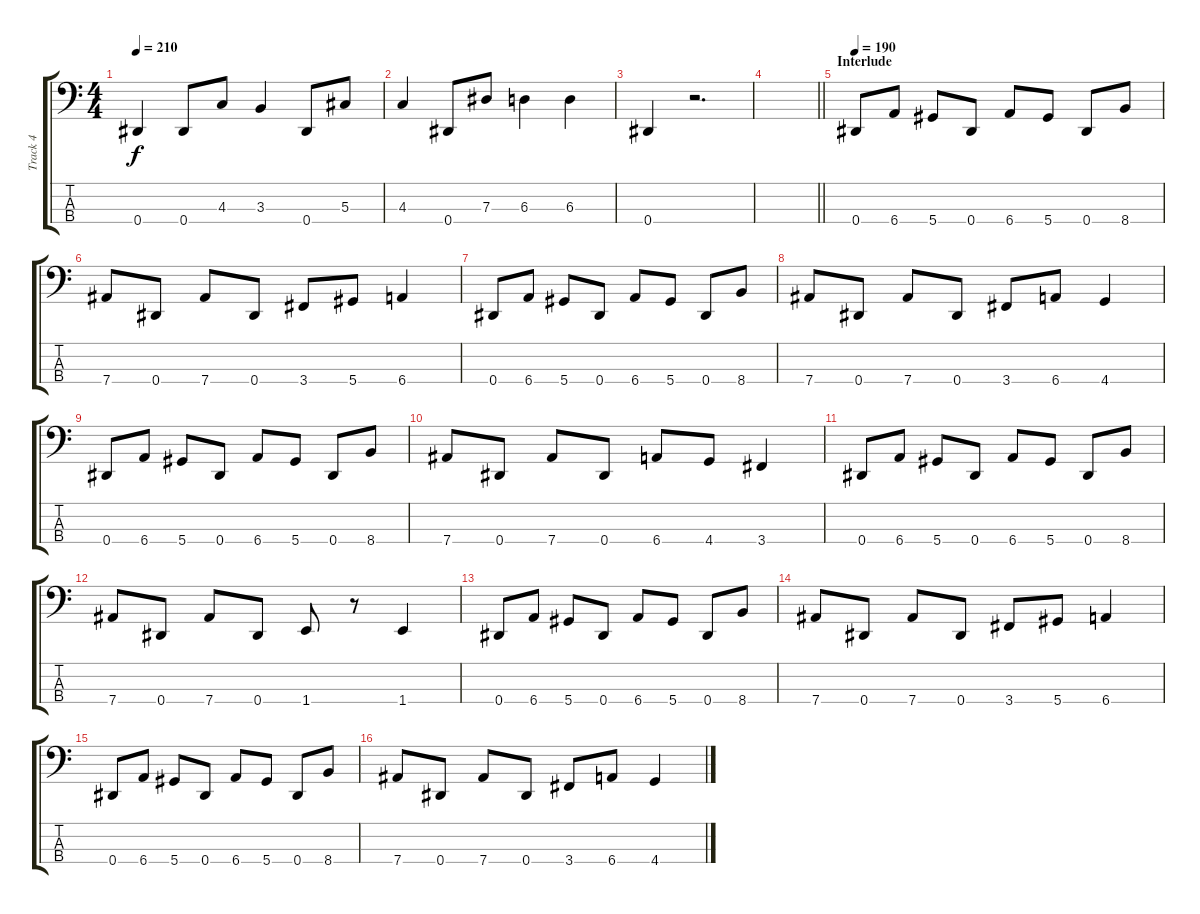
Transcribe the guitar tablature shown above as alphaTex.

\track ("Track 4" "Track 4") {instrument electricbasspick}
\staff {score tabs}
\tuning (Gb2 Db2 Ab1 Eb1) {hide}
\ts (4 4)
\tempo 210
\clef f4
\ks c
0.4.4{dy f} 0.4.8 4.3.8 3.3.4 0.4.8 5.3.8 |
4.3.4 0.4.8 7.3.8 6.3.4 6.3.4 |
0.4.4 r.2{d} |
\barLineRight lightlight
|
\section ("" "Interlude")
\tempo 190
0.4.8 6.4.8 5.4.8 0.4.8 6.4.8 5.4.8 0.4.8 8.4.8 |
7.4.8 0.4.8 7.4.8 0.4.8 3.4.8 5.4.8 6.4.4 |
0.4.8 6.4.8 5.4.8 0.4.8 6.4.8 5.4.8 0.4.8 8.4.8 |
7.4.8 0.4.8 7.4.8 0.4.8 3.4.8 6.4.8 4.4.4 |
0.4.8 6.4.8 5.4.8 0.4.8 6.4.8 5.4.8 0.4.8 8.4.8 |
7.4.8 0.4.8 7.4.8 0.4.8 6.4.8 4.4.8 3.4.4 |
0.4.8 6.4.8 5.4.8 0.4.8 6.4.8 5.4.8 0.4.8 8.4.8 |
7.4.8 0.4.8 7.4.8 0.4.8 1.4.8 r.8 1.4.4 |
0.4.8 6.4.8 5.4.8 0.4.8 6.4.8 5.4.8 0.4.8 8.4.8 |
7.4.8 0.4.8 7.4.8 0.4.8 3.4.8 5.4.8 6.4.4 |
0.4.8 6.4.8 5.4.8 0.4.8 6.4.8 5.4.8 0.4.8 8.4.8 |
7.4.8 0.4.8 7.4.8 0.4.8 3.4.8 6.4.8 4.4.4
